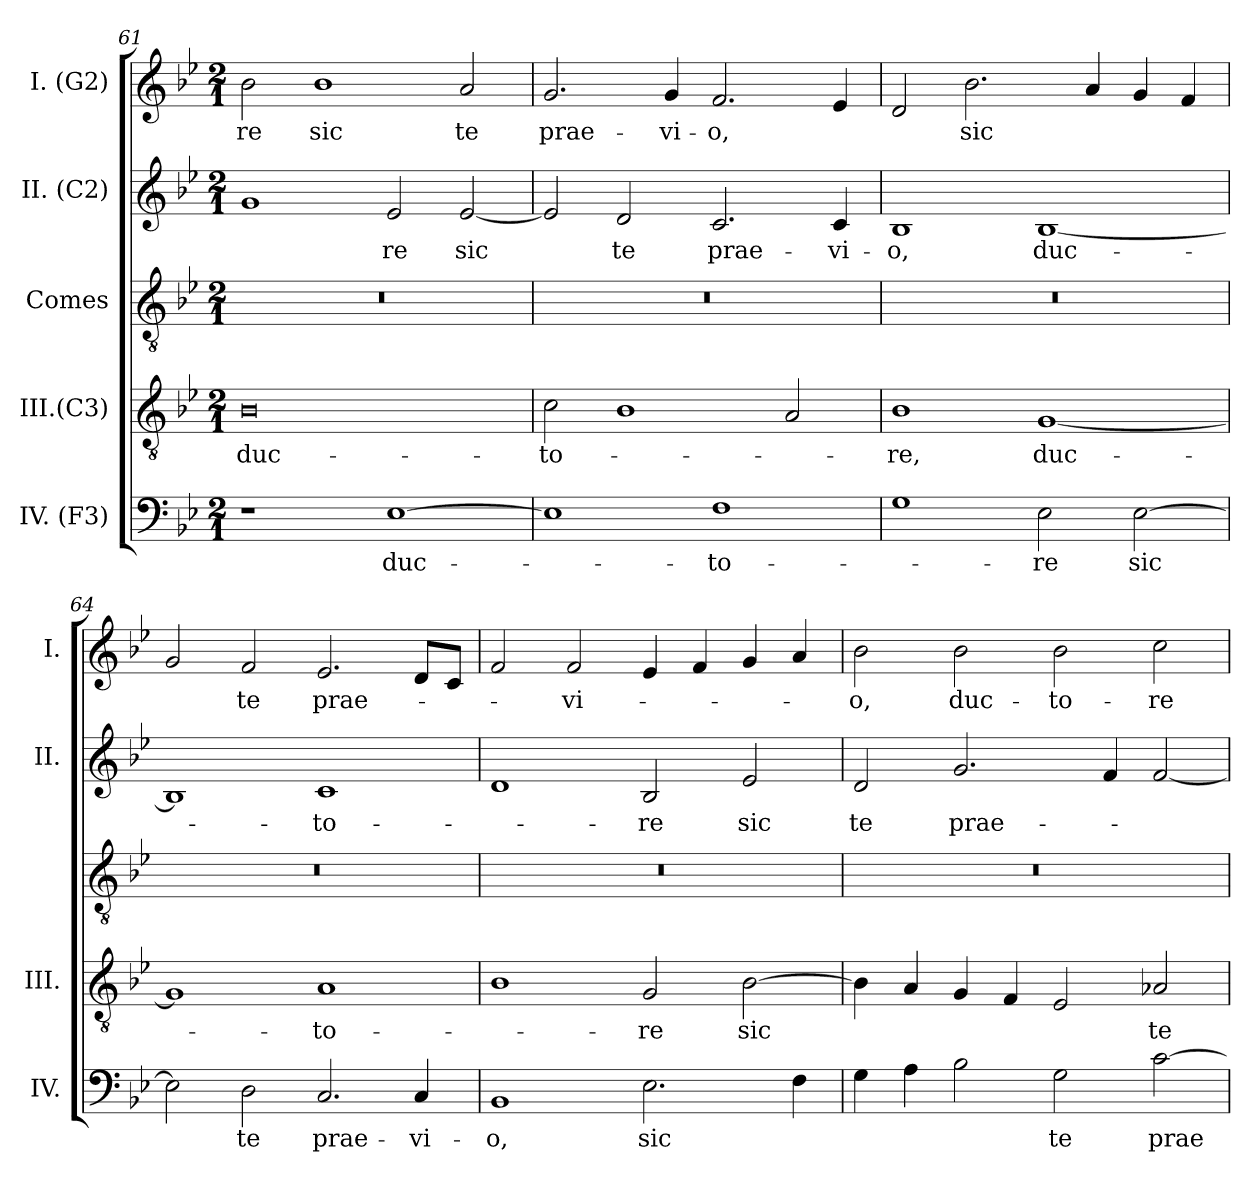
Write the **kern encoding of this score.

**kern	**text	**kern	**text	**kern	**kern	**text	**kern	**text
*part5	*part5	*part4	*part4	*part3	*part2	*part2	*part1	*part1
*staff5	*staff5	*staff4	*staff4	*staff3	*staff2	*staff2	*staff1	*staff1
*I"IV. (F3)	*	*I"III.(C3)	*	*I"Comes	*I"II. (C2)	*	*I"I. (G2)	*
*I'IV.	*	*I'III.	*	*	*I'II.	*	*I'I.	*
!!LO:PB:g=z
*clefF4	*	*clefGv2	*	*clefGv2	*clefG2	*	*clefG2	*
*	*	*ITrd7c12	*	*ITrd7c12	*ITrd7c12	*	*	*
*k[b-e-]	*	*k[b-e-]	*	*k[b-e-]	*k[b-e-]	*	*k[b-e-]	*
*B-:	*	*B-:	*	*B-:	*B-:	*	*B-:	*
*M2/1	*	*M2/1	*	*M2/1	*M2/1	*	*M2/1	*
=61	=61	=61	=61	=61	=61	=61	=61	=61
!	!	!	!LO:LY:b:color=#000000	!LO:N:vis=1	!	!	!	!
!	!	!	!	!	!	!	!	!LO:LY:b:color=#000000
1r	.	0BB-i	duc-	0r	1Gi	.	2b-i\	-re
!	!	!	!	!	!	!	!	!LO:LY:b:color=#000000
.	.	.	.	.	.	.	1b-i	sic
!	!LO:LY:b:color=#000000	!	!	!	!	!	!	!
!	!	!	!	!	!	!LO:LY:b:color=#000000	!	!
[1E-i	duc-	.	.	.	2E-i/	-re	.	.
!	!	!	!	!	!	!LO:LY:b:color=#000000	!	!
!	!	!	!	!	!	!	!	!LO:LY:b:color=#000000
.	.	.	.	.	[2E-i/	sic	2ai/	te
=62	=62	=62	=62	=62	=62	=62	=62	=62
!	!	!	!LO:LY:b:color=#000000	!LO:N:vis=1	!	!	!	!
!	!	!	!	!	!	!	!	!LO:LY:b:color=#000000
1E-i]	.	2Ci\	-to-	0r	2E-i/]	.	2.gi/	prae-
!	!	!	!	!	!	!LO:LY:b:color=#000000	!	!
.	.	1BB-i	.	.	2Di/	te	.	.
!	!	!	!	!	!	!	!	!LO:LY:b:color=#000000
.	.	.	.	.	.	.	4gi/	-vi-
!	!LO:LY:b:color=#000000	!	!	!	!	!	!	!
!	!	!	!	!	!	!LO:LY:b:color=#000000	!	!
!	!	!	!	!	!	!	!	!LO:LY:b:color=#000000
1Fi	-to-	.	.	.	2.Ci/	prae-	2.fi/	-o,
.	.	2AAi/	.	.	.	.	.	.
!	!	!	!	!	!	!LO:LY:b:color=#000000	!	!
.	.	.	.	.	4Ci/	-vi-	4e-i/	.
=63	=63	=63	=63	=63	=63	=63	=63	=63
!	!	!	!LO:LY:b:color=#000000	!LO:N:vis=1	!	!	!	!
!	!	!	!	!	!	!LO:LY:b:color=#000000	!	!
1Gi	.	1BB-i	-re,	0r	1BB-i	-o,	2di/	.
!	!	!	!	!	!	!	!	!LO:LY:b:color=#000000
.	.	.	.	.	.	.	2.b-i\	sic
!	!LO:LY:b:color=#000000	!	!	!	!	!	!	!
!	!	!	!LO:LY:b:color=#000000	!	!	!	!	!
!	!	!	!	!	!	!LO:LY:b:color=#000000	!	!
2E-i\	-re	[1GGi	duc-	.	[1BB-i	duc-	.	.
.	.	.	.	.	.	.	4ai/	.
!	!LO:LY:b:color=#000000	!	!	!	!	!	!	!
[2E-i\	sic	.	.	.	.	.	4gi/	.
.	.	.	.	.	.	.	4fi/	.
=64	=64	=64	=64	=64	=64	=64	=64	=64
!	!	!	!	!LO:N:vis=1	!	!	!	!
2E-i\]	.	1GGi]	.	0r	1BB-i]	.	2gi/	.
!	!LO:LY:b:color=#000000	!	!	!	!	!	!	!
!	!	!	!	!	!	!	!	!LO:LY:b:color=#000000
2Di\	te	.	.	.	.	.	2fi/	te
!	!LO:LY:b:color=#000000	!	!	!	!	!	!	!
!	!	!	!LO:LY:b:color=#000000	!	!	!	!	!
!	!	!	!	!	!	!LO:LY:b:color=#000000	!	!
!	!	!	!	!	!	!	!	!LO:LY:b:color=#000000
2.Ci/	prae-	1AAi	-to-	.	1Ci	-to-	2.e-i/	prae-
!	!LO:LY:b:color=#000000	!	!	!	!	!	!	!
4Ci/	-vi-	.	.	.	.	.	8di/L	.
.	.	.	.	.	.	.	8ci/J	.
!!LO:LB:g=z
=65	=65	=65	=65	=65	=65	=65	=65	=65
!	!LO:LY:b:color=#000000	!	!	!LO:N:vis=1	!	!	!	!
1BB-i	-o,	1BB-i	.	0r	1Di	.	2fi/	.
!	!	!	!	!	!	!	!	!LO:LY:b:color=#000000
.	.	.	.	.	.	.	2fi/	-vi-
!	!LO:LY:b:color=#000000	!	!	!	!	!	!	!
!	!	!	!LO:LY:b:color=#000000	!	!	!	!	!
!	!	!	!	!	!	!LO:LY:b:color=#000000	!	!
2.E-i\	sic	2GGi/	-re	.	2BB-i/	-re	4e-i/	.
.	.	.	.	.	.	.	4fi/	.
!	!	!	!LO:LY:b:color=#000000	!	!	!	!	!
!	!	!	!	!	!	!LO:LY:b:color=#000000	!	!
.	.	[2BB-i\	sic	.	2E-i/	sic	4gi/	.
4Fi\	.	.	.	.	.	.	4ai/	.
=66	=66	=66	=66	=66	=66	=66	=66	=66
!	!	!	!	!LO:N:vis=1	!	!	!	!
!	!	!	!	!	!	!LO:LY:b:color=#000000	!	!
!	!	!	!	!	!	!	!	!LO:LY:b:color=#000000
4Gi\	.	4BB-i\]	.	0r	2Di/	te	2b-i\	-o,
4Ai\	.	4AAi/	.	.	.	.	.	.
!	!	!	!	!	!	!LO:LY:b:color=#000000	!	!
!	!	!	!	!	!	!	!	!LO:LY:b:color=#000000
2B-i\	.	4GGi/	.	.	2.Gi/	prae-	2b-i\	duc-
.	.	4FFi/	.	.	.	.	.	.
!	!LO:LY:b:color=#000000	!	!	!	!	!	!	!
!	!	!	!	!	!	!	!	!LO:LY:b:color=#000000
2Gi\	te	2EE-i/	.	.	.	.	2b-i\	-to-
.	.	.	.	.	4Fi/	.	.	.
!	!LO:LY:b:color=#000000	!	!	!	!	!	!	!
!	!	!	!LO:LY:b:color=#000000	!	!	!	!	!
!	!	!	!	!	!	!	!	!LO:LY:b:color=#000000
[2ci\	prae-	2AA-Xi/	te	.	[2Fi/	.	2cci\	-re
=	=	=	=	=	=	=	=	=
*-	*-	*-	*-	*-	*-	*-	*-	*-
